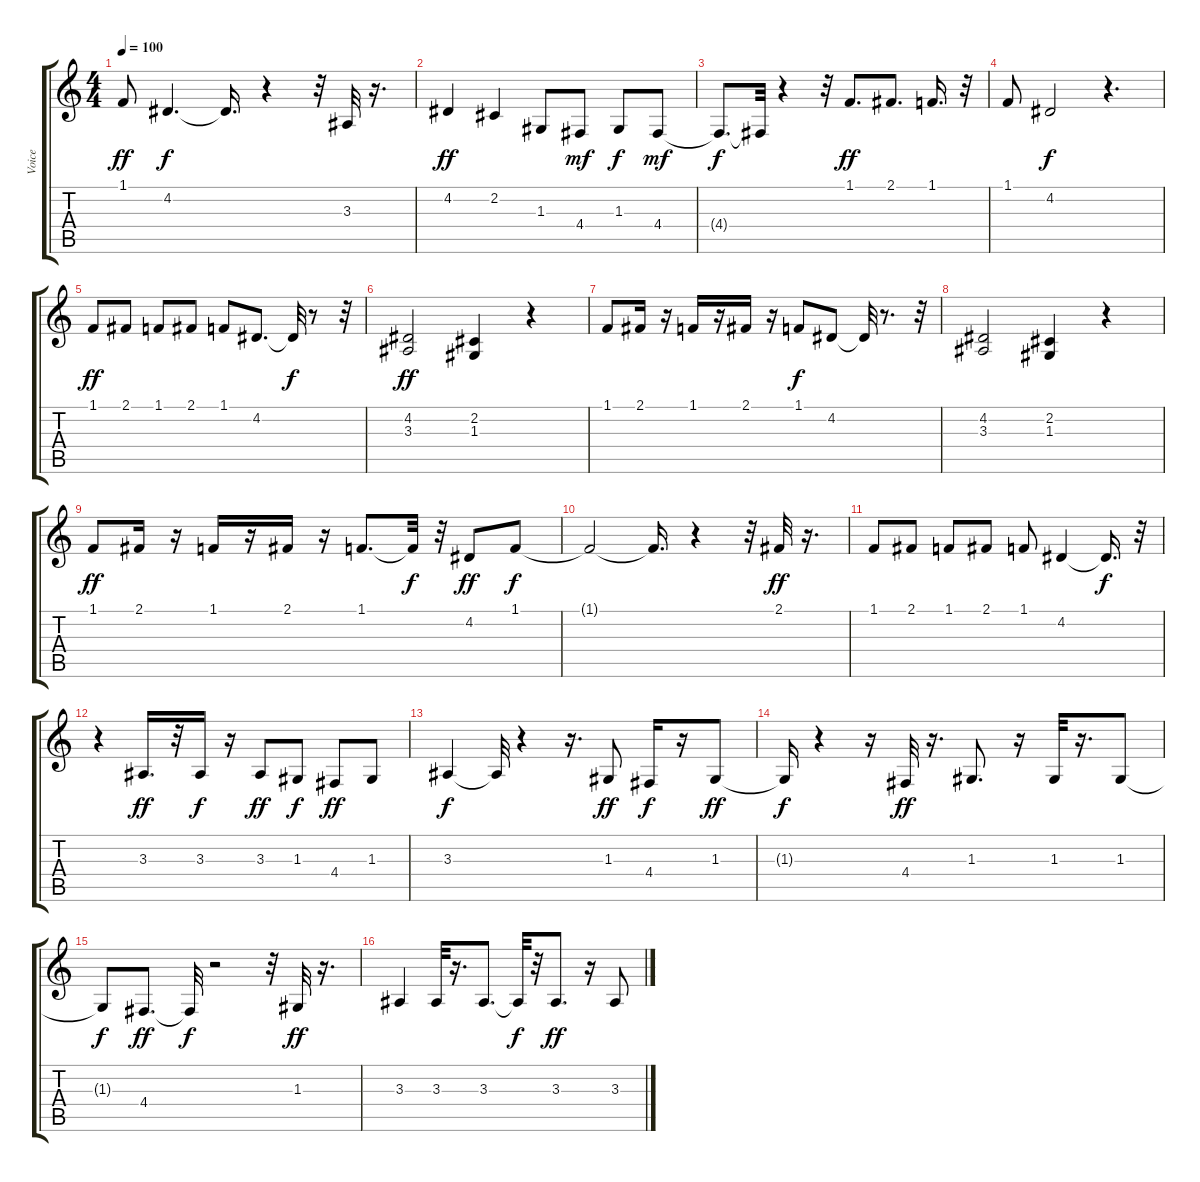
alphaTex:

\track ("Voice" "Voice") {instrument lead1square}
\staff {score tabs}
\tuning (E4 B3 G3 D3 A2 E2) {hide}
\ts (4 4)
\tempo 100
\clef g2
\ks c
1.1.8{dy ff} 4.2.4{d dy f} 4.2{t}.16{d} r.4 r.32 3.3.32 r.16{d} |
4.2.4{dy ff} 2.2.4 1.3.8 4.4.8{dy mf} 1.3.8{dy f} 4.4.8{dy mf} |
4.4{t}.8{d dy f} 4.4{t}.32 r.4 r.32 1.1.8{d dy ff} 2.1.8{d} 1.1.16{d} r.32 |
1.1.8 4.2.2{dy f} r.4{d} |
1.1.8{dy ff} 2.1.8 1.1.8 2.1.8 1.1.8 4.2.8{d} 4.2{t}.32{dy f} r.8 r.32 |
(4.2 3.3).2{dy ff} (2.2 1.3).4 r.4 |
1.1.8 2.1.16 r.16 1.1.16 r.16 2.1.16 r.16 1.1.8{dy f} 4.2.8 4.2{t}.32 r.8{d} r.32 |
(4.2 3.3).2 (2.2 1.3).4 r.4 |
1.1.8{dy ff} 2.1.16 r.16 1.1.16 r.16 2.1.16 r.16 1.1.8{d} 1.1{t}.32{dy f} r.32 4.2.8{dy ff} 1.1.8{dy f} |
1.1{t}.2 1.1{t}.16{d} r.4 r.32 2.1.32{dy ff} r.16{d} |
1.1.8 2.1.8 1.1.8 2.1.8 1.1.8 4.2.4 4.2{t}.16{d dy f} r.32 |
r.4 3.3.16{d dy ff} r.32 3.3.16{dy f} r.16 3.3.8{dy ff} 1.3.8{dy f} 4.4.8{dy ff} 1.3.8 |
3.3.4{dy f} 3.3{t}.32 r.4 r.16{d} 1.3.8{dy ff} 4.4.16{dy f} r.16 1.3.8{dy ff} |
1.3{t}.16{dy f} r.4 r.16 4.4.32{dy ff} r.16{d} 1.3.8{d} r.16 1.3.32 r.16{d} 1.3.8 |
1.3{t}.8{dy f} 4.4.8{d dy ff} 4.4{t}.32{dy f} r.2 r.32 1.3.32{dy ff} r.16{d} |
3.3.4 3.3.32 r.16{d} 3.3.8{d} 3.3{t}.32{dy f} r.32 3.3.8{d dy ff} r.16 3.3.8
